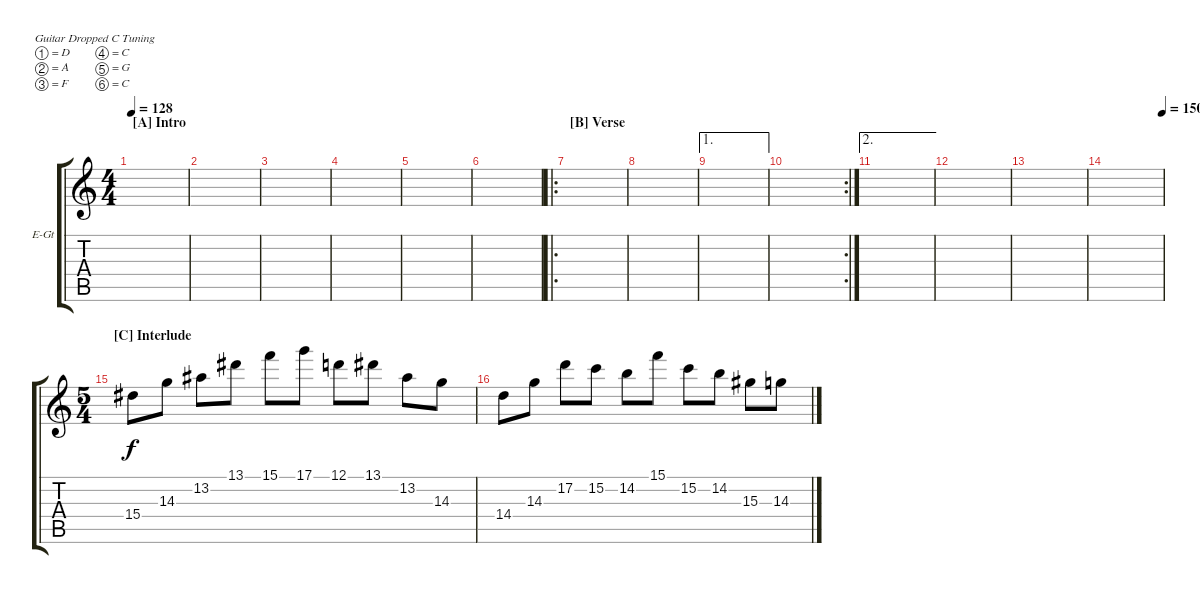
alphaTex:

\bracketExtendMode groupsimilarinstruments
\firstSystemTrackNameOrientation horizontal
\otherSystemsTrackNameOrientation horizontal
\track ("Electric Guitar" "E-Gt") {instrument electricguitarclean}
\staff {score tabs}
\tuning (D4 A3 F3 C3 G2 C2)
\ts (4 4)
\section ("A" "Intro")
\tempo 128
\clef g2
\scale
0.487395
\ks c
|
\scale
0.256303 |
\scale
0.256303 |
\scale
0.333333 |
\scale
0.333333 |
\scale
0.333333 |
\ro
\section ("B" "Verse")
\scale
0.374359 |
\scale
0.312821 |
\ae 1
\scale
0.312821 |
\rc 2
\scale
0.354497 |
\ae 2
\scale
0.322751 |
\scale
0.322751 |
|
\tempo (150 1)
|
\ts (5 4)
\section ("C" "Interlude")
15.4.8 14.3.8 13.2.8 13.1.8 15.1.8 17.1.8 12.1.8 13.1.8 13.2.8 14.3.8 |
14.4.8 14.3.8 17.2.8 15.2.8 14.2.8 15.1.8 15.2.8 14.2.8 15.3.8 14.3.8
